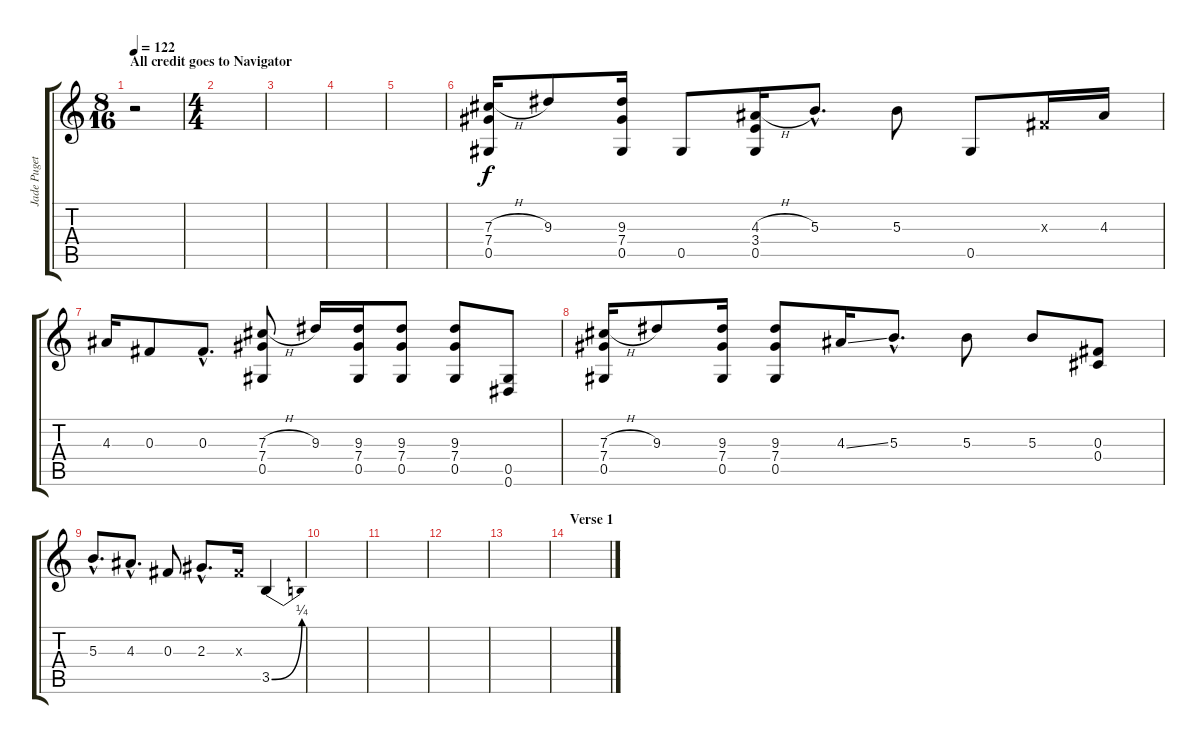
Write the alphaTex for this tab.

\track ("Jade Puget" "Jade Puget") {instrument overdrivenguitar}
\staff {score tabs}
\tuning (Eb4 Bb3 Gb3 Db3 Ab2 Eb2) {hide}
\ts (8 16)
\section ("" "All credit goes to Navigator")
\tempo 122
\clef g2
\ks c
r.2{dy f instrument overdrivenguitar} |
\ts (4 4)
|
|
|
|
(7.3{h} 7.4 0.5).16 9.3.8 (9.3 7.4 0.5).16 0.5.8 (4.3{h} 3.4 0.5).16 5.3{hac}.8{d} 5.3.8 0.5.8 0.3{x}.16 4.3.16 |
4.3.16 0.3.8 0.3{hac}.8{d} (7.3{h} 7.4 0.5).8 9.3.16 (9.3 7.4 0.5).16 (9.3 7.4 0.5).8 (9.3 7.4 0.5).8 (0.5 0.6).8 |
(7.3{h} 7.4 0.5).16 9.3.8 (9.3 7.4 0.5).16 (9.3 7.4 0.5).8 4.3{ss}.16 5.3{hac}.8{d} 5.3.8 5.3.8 (0.3 0.4).8 |
5.3{hac}.8{d} 4.3{hac}.8{d} 0.3.8 2.3{hac}.8{d} 0.3{x}.16 3.5{be (bend 0 0 60 1)}.4 |
|
|
|
|
\section ("" "Verse 1")
